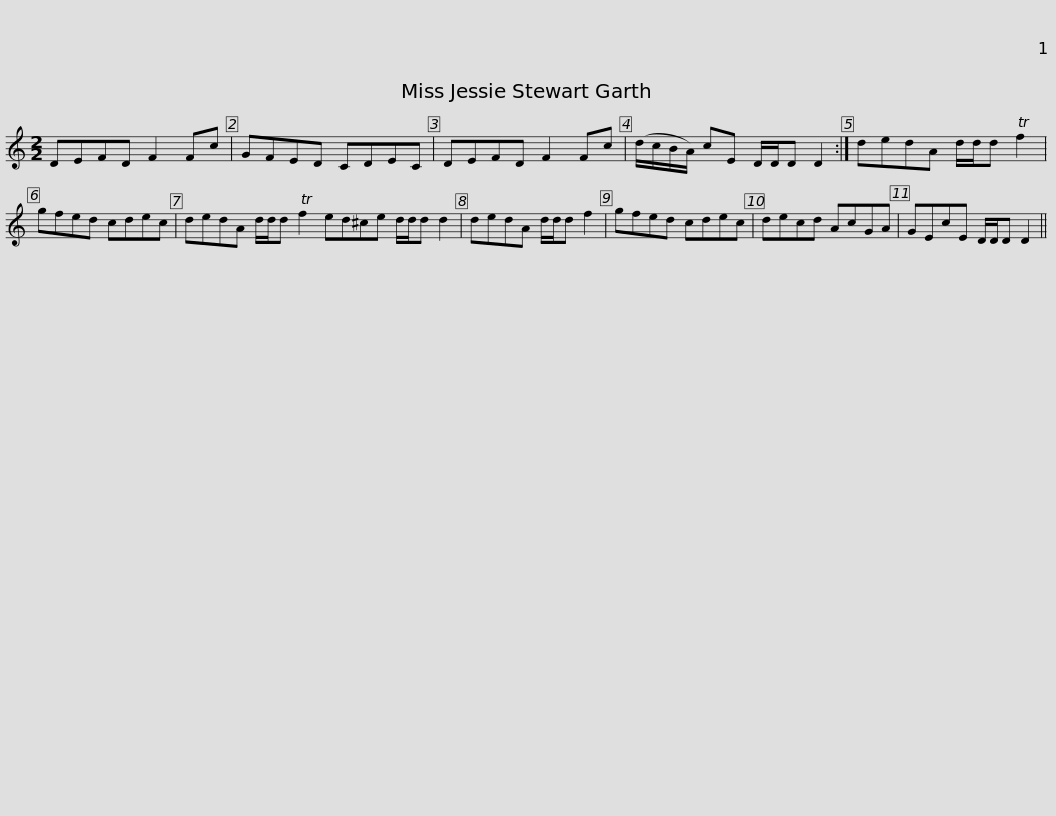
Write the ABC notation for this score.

X:1
L:1/8
M:2/2
I:linebreak $
K:C
V:1 treble
V:1
 DEFD F2 Fc | GFED CDEC | DEFD F2 Fc | (d/c/B/A/) cE D/D/D D2 :| dedA d/d/d Tf2 |$ %5
 gfed cdec | dedA d/d/d Tf2 ed^ce d/d/d d2 | dedA d/d/d f2 | gfed cdec |$ decd AcGA | %10
 GEcE D/D/D D2 || %11
